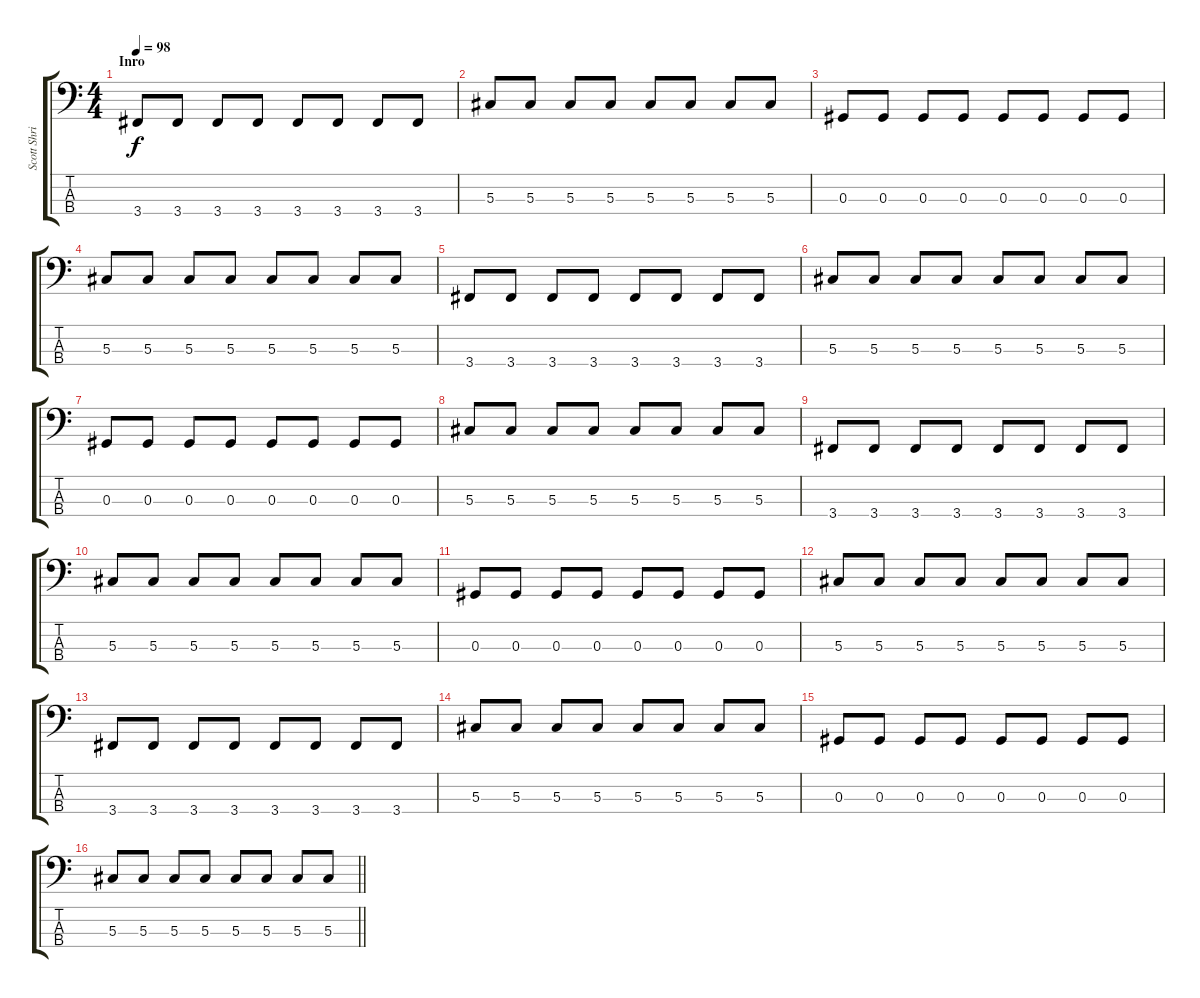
\track ("Scott Shriner - Bass" "Scott Shri") {instrument electricbasspick}
\staff {score tabs}
\tuning (Gb2 Db2 Ab1 Eb1) {hide}
\ts (4 4)
\section ("" "Inro")
\tempo 98
\clef f4
\ks c
3.4.8{dy f instrument electricbasspick} 3.4.8 3.4.8 3.4.8 3.4.8 3.4.8 3.4.8 3.4.8 |
5.3.8 5.3.8 5.3.8 5.3.8 5.3.8 5.3.8 5.3.8 5.3.8 |
0.3.8 0.3.8 0.3.8 0.3.8 0.3.8 0.3.8 0.3.8 0.3.8 |
5.3.8 5.3.8 5.3.8 5.3.8 5.3.8 5.3.8 5.3.8 5.3.8 |
3.4.8 3.4.8 3.4.8 3.4.8 3.4.8 3.4.8 3.4.8 3.4.8 |
5.3.8 5.3.8 5.3.8 5.3.8 5.3.8 5.3.8 5.3.8 5.3.8 |
0.3.8 0.3.8 0.3.8 0.3.8 0.3.8 0.3.8 0.3.8 0.3.8 |
5.3.8 5.3.8 5.3.8 5.3.8 5.3.8 5.3.8 5.3.8 5.3.8 |
3.4.8 3.4.8 3.4.8 3.4.8 3.4.8 3.4.8 3.4.8 3.4.8 |
5.3.8 5.3.8 5.3.8 5.3.8 5.3.8 5.3.8 5.3.8 5.3.8 |
0.3.8 0.3.8 0.3.8 0.3.8 0.3.8 0.3.8 0.3.8 0.3.8 |
5.3.8 5.3.8 5.3.8 5.3.8 5.3.8 5.3.8 5.3.8 5.3.8 |
3.4.8 3.4.8 3.4.8 3.4.8 3.4.8 3.4.8 3.4.8 3.4.8 |
5.3.8 5.3.8 5.3.8 5.3.8 5.3.8 5.3.8 5.3.8 5.3.8 |
0.3.8 0.3.8 0.3.8 0.3.8 0.3.8 0.3.8 0.3.8 0.3.8 |
\barLineRight lightlight
5.3.8 5.3.8 5.3.8 5.3.8 5.3.8 5.3.8 5.3.8 5.3.8
